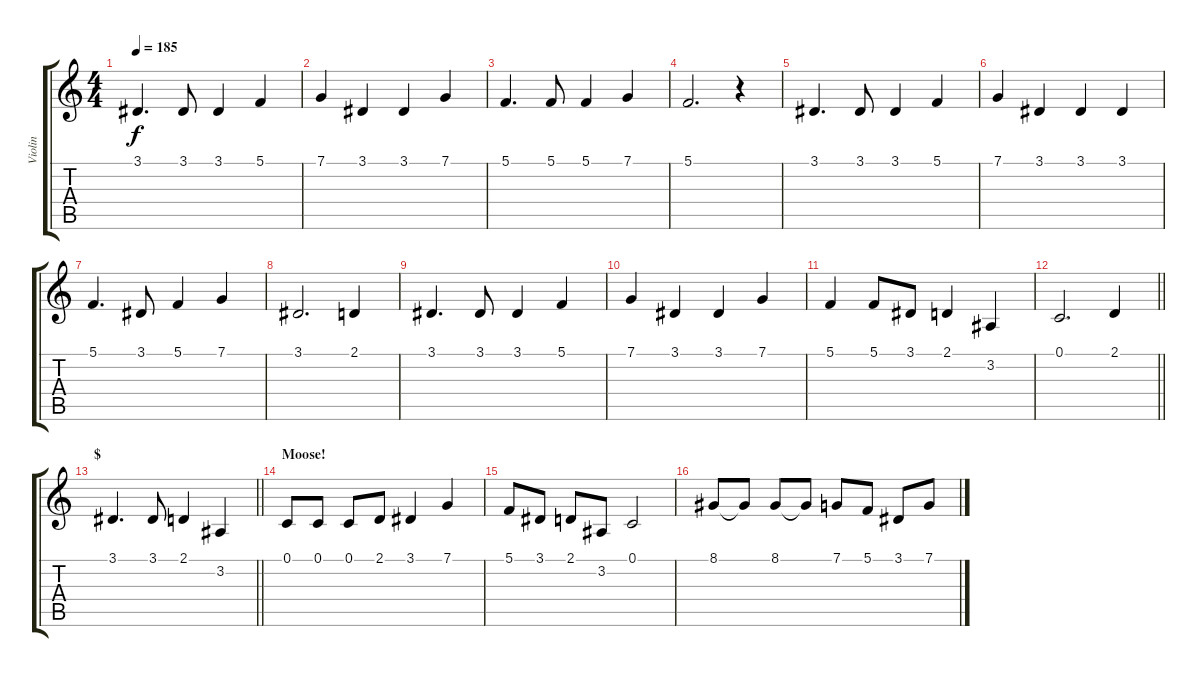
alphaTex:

\track ("Violin" "Violin") {instrument violin}
\staff {score tabs}
\tuning (C4 G3 Eb3 Bb2 F2 C2) {hide}
\ts (4 4)
\tempo 185
\clef g2
\ks c
3.1.4{d dy f} 3.1.8 3.1.4 5.1.4 |
7.1.4 3.1.4 3.1.4 7.1.4 |
5.1.4{d} 5.1.8 5.1.4 7.1.4 |
5.1.2{d} r.4 |
3.1.4{d} 3.1.8 3.1.4 5.1.4 |
7.1.4 3.1.4 3.1.4 3.1.4 |
5.1.4{d} 3.1.8 5.1.4 7.1.4 |
3.1.2{d} 2.1.4 |
3.1.4{d} 3.1.8 3.1.4 5.1.4 |
7.1.4 3.1.4 3.1.4 7.1.4 |
5.1.4 5.1.8 3.1.8 2.1.4 3.2.4 |
\barLineRight lightlight
0.1.2{d} 2.1.4 |
\section ("" "$")
\barLineRight lightlight
3.1.4{d} 3.1.8 2.1.4 3.2.4 |
\section ("" "Moose!")
0.1.8 0.1.8 0.1.8 2.1.8 3.1.4 7.1.4 |
5.1.8 3.1.8 2.1.8 3.2.8 0.1.2 |
8.1.8 8.1{t}.8 8.1.8 8.1{t}.8 7.1.8 5.1.8 3.1.8 7.1.8
